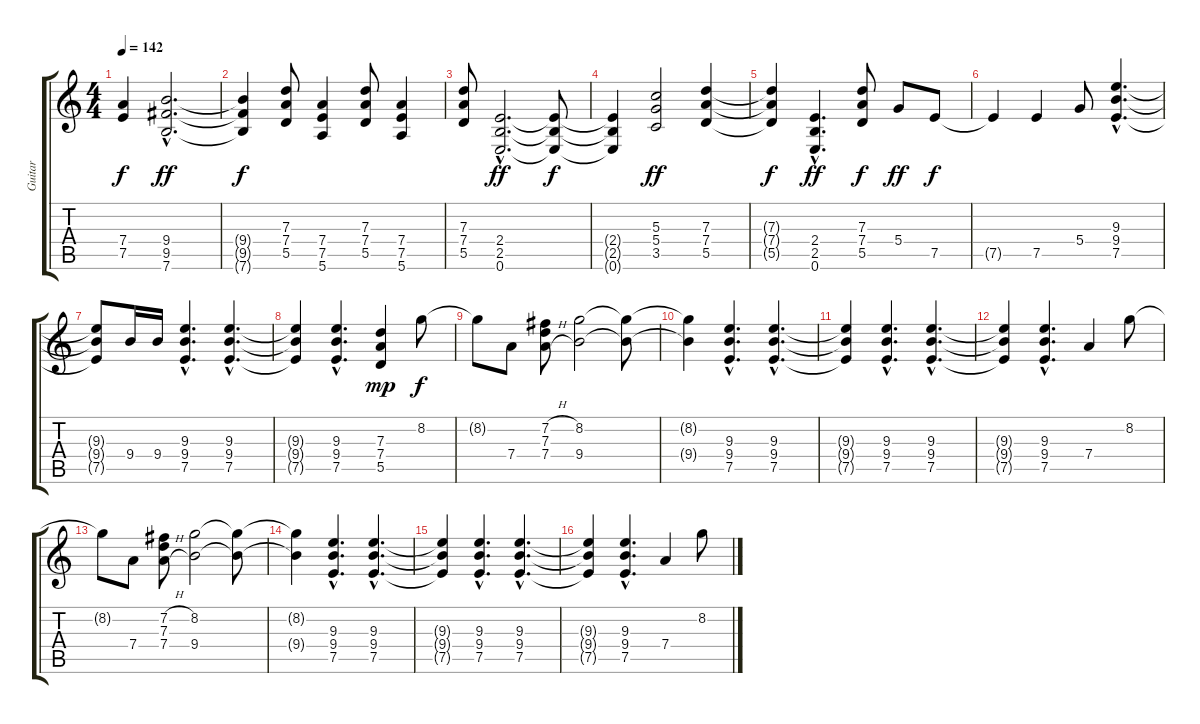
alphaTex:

\track ("Guitar" "Guitar") {instrument overdrivenguitar}
\staff {score tabs}
\tuning (E4 B3 G3 D3 A2 E2) {hide}
\ts (4 4)
\tempo 142
\clef g2
\ks c
(7.4{t} 7.5{t}).4{dy f} (9.4{hac} 9.5{hac} 7.6{hac}).2{d dy ff} |
(9.4{t} 9.5{t} 7.6{t}).4{dy f} (7.3 7.4 5.5).8 (7.4 7.5 5.6).4 (7.3 7.4 5.5).8 (7.4 7.5 5.6).4 |
(7.3 7.4 5.5).8 (2.4{hac} 2.5{hac} 0.6{hac}).2{d dy ff} (2.4{t} 2.5{t} 0.6{t}).8{dy f} |
(2.4{t} 2.5{t} 0.6{t}).4 (5.3 5.4 3.5).2{dy ff} (7.3 7.4 5.5).4 |
(7.3{t} 7.4{t} 5.5{t}).4{dy f} (2.4{hac} 2.5{hac} 0.6{hac}).4{d dy ff} (7.3 7.4 5.5).8{dy f} 5.4.8{dy ff} 7.5.8{dy f} |
7.5{t}.4 7.5.4 5.4.8 (9.3{hac} 9.4{hac} 7.5{hac}).4{d} |
(9.3{t} 9.4{t} 7.5{t}).8 9.4.16 9.4.16 (9.3{hac} 9.4{hac} 7.5{hac}).4{d} (9.3{hac} 9.4{hac} 7.5{hac}).4{d} |
(9.3{t} 9.4{t} 7.5{t}).4 (9.3{hac} 9.4{hac} 7.5{hac}).4{d} (7.3 7.4 5.5).4{dy mp} 8.2.8{dy f} |
8.2{t}.8 7.4.8 (7.2{h} 7.3 7.4{h}).8 (8.2 9.4).2 (8.2{t} 9.4{t}).8 |
(8.2{t} 9.4{t}).4 (9.3{hac} 9.4{hac} 7.5{hac}).4{d} (9.3{hac} 9.4{hac} 7.5{hac}).4{d} |
(9.3{t} 9.4{t} 7.5{t}).4 (9.3{hac} 9.4{hac} 7.5{hac}).4{d} (9.3{hac} 9.4{hac} 7.5{hac}).4{d} |
(9.3{t} 9.4{t} 7.5{t}).4 (9.3{hac} 9.4{hac} 7.5{hac}).4{d} 7.4.4 8.2.8 |
8.2{t}.8 7.4.8 (7.2{h} 7.3 7.4{h}).8 (8.2 9.4).2 (8.2{t} 9.4{t}).8 |
(8.2{t} 9.4{t}).4 (9.3{hac} 9.4{hac} 7.5{hac}).4{d} (9.3{hac} 9.4{hac} 7.5{hac}).4{d} |
(9.3{t} 9.4{t} 7.5{t}).4 (9.3{hac} 9.4{hac} 7.5{hac}).4{d} (9.3{hac} 9.4{hac} 7.5{hac}).4{d} |
(9.3{t} 9.4{t} 7.5{t}).4 (9.3{hac} 9.4{hac} 7.5{hac}).4{d} 7.4.4 8.2.8
